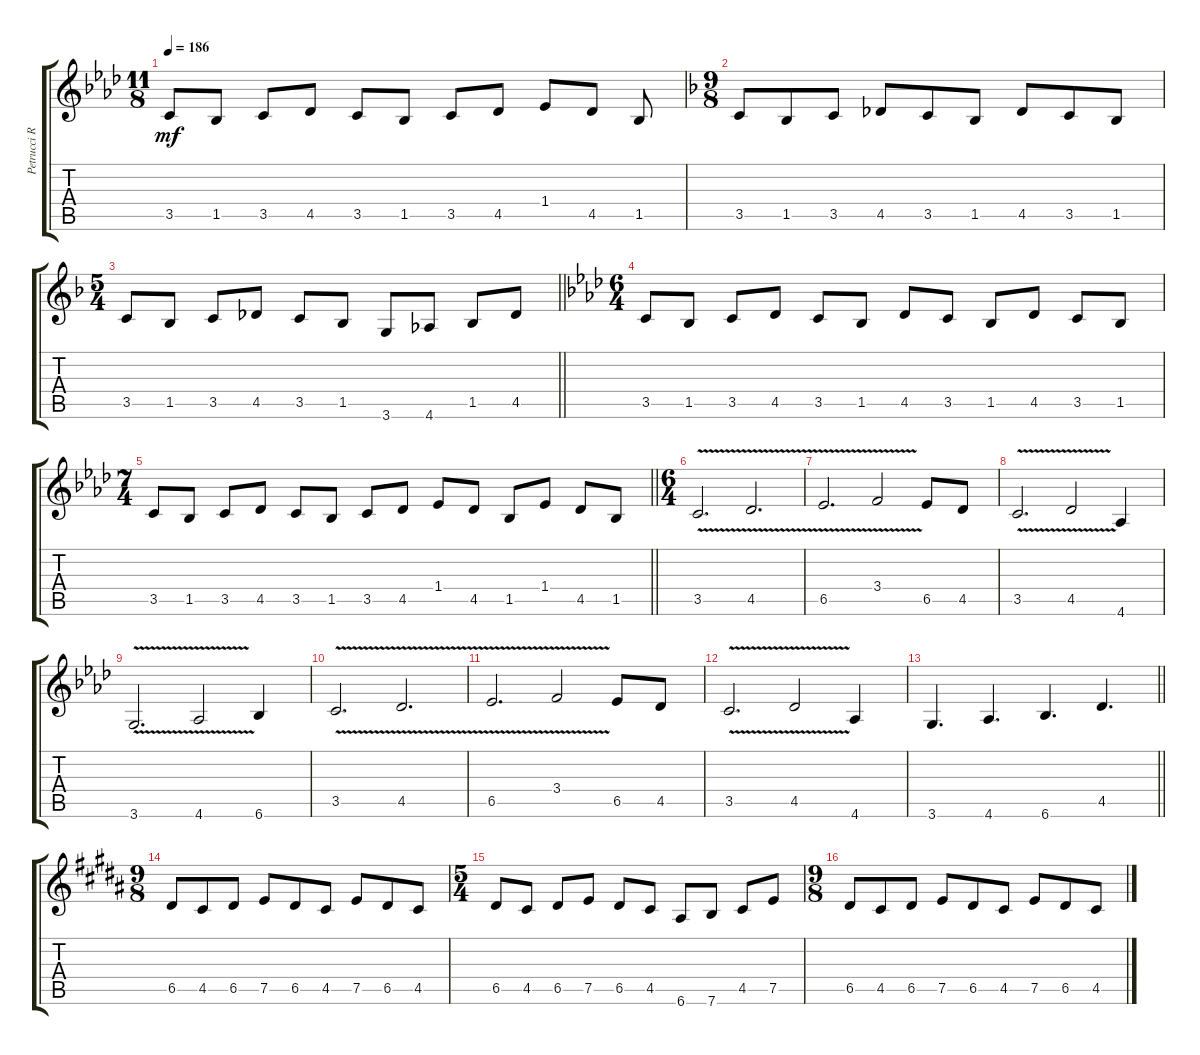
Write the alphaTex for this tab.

\track ("Petrucci Right" "Petrucci R") {instrument distortionguitar}
\staff {score tabs}
\tuning (E4 B3 G3 D3 A2 E2) {hide}
\ts (11 8)
\tempo 186
\clef g2
\ks ab
3.5.8{dy mf} 1.5.8 3.5.8 4.5.8 3.5.8 1.5.8 3.5.8 4.5.8 1.4.8 4.5.8 1.5.8 |
\ts (9 8)
\ks f
3.5.8 1.5.8 3.5.8 4.5.8 3.5.8 1.5.8 4.5.8 3.5.8 1.5.8 |
\ts (5 4)
\barLineRight lightlight
3.5.8 1.5.8 3.5.8 4.5.8 3.5.8 1.5.8 3.6.8 4.6.8 1.5.8 4.5.8 |
\ts (6 4)
\ks ab
3.5.8 1.5.8 3.5.8 4.5.8 3.5.8 1.5.8 4.5.8 3.5.8 1.5.8 4.5.8 3.5.8 1.5.8 |
\ts (7 4)
\barLineRight lightlight
3.5.8 1.5.8 3.5.8 4.5.8 3.5.8 1.5.8 3.5.8 4.5.8 1.4.8 4.5.8 1.5.8 1.4.8 4.5.8 1.5.8 |
\ts (6 4)
3.5{v}.2{d} 4.5{v}.2{d} |
6.5{v}.2{d} 3.4{v}.2 6.5.8 4.5.8 |
3.5{v}.2{d} 4.5{v}.2 4.6.4 |
3.6{v}.2{d} 4.6{v}.2 6.6.4 |
3.5{v}.2{d} 4.5{v}.2{d} |
6.5{v}.2{d} 3.4{v}.2 6.5.8 4.5.8 |
3.5{v}.2{d} 4.5{v}.2 4.6.4 |
\barLineRight lightlight
3.6.4{d} 4.6.4{d} 6.6.4{d} 4.5.4{d} |
\ts (9 8)
\ks b
6.5.8 4.5.8 6.5.8 7.5.8 6.5.8 4.5.8 7.5.8 6.5.8 4.5.8 |
\ts (5 4)
6.5.8 4.5.8 6.5.8 7.5.8 6.5.8 4.5.8 6.6.8 7.6.8 4.5.8 7.5.8 |
\ts (9 8)
6.5.8 4.5.8 6.5.8 7.5.8 6.5.8 4.5.8 7.5.8 6.5.8 4.5.8
